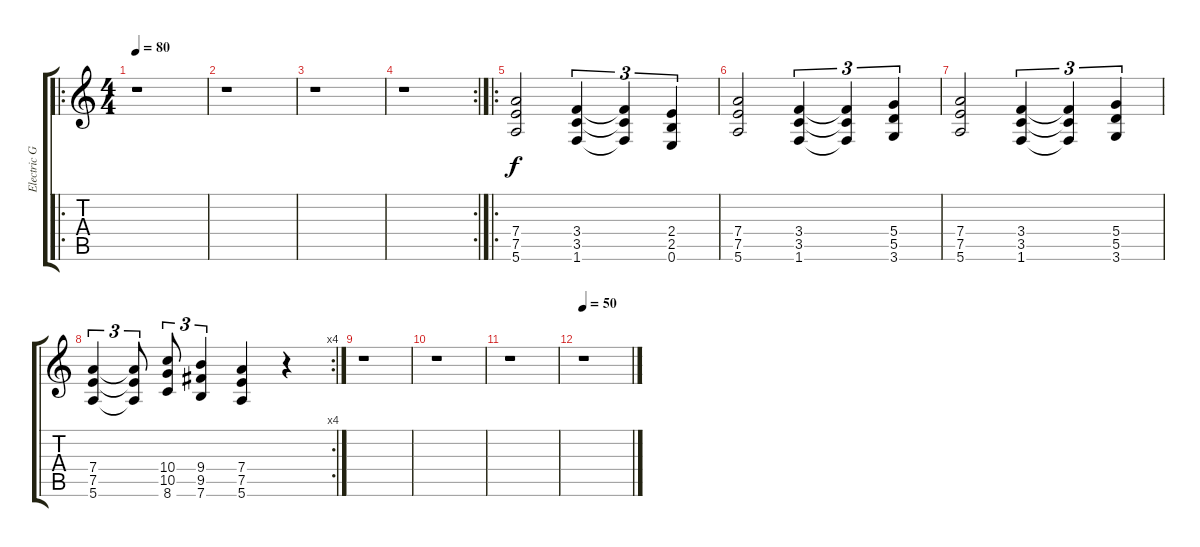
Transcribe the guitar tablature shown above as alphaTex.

\track ("Electric Guitar" "Electric G") {instrument distortionguitar}
\staff {score tabs}
\tuning (E4 B3 G3 D3 A2 E2) {hide}
\ro
\ts (4 4)
\tempo 80
\clef g2
\ks c
r.1{dy f instrument distortionguitar} |
r.1 |
r.1 |
\rc 2
r.1 |
\ro
(7.4 7.5 5.6).2 (3.4 3.5 1.6).4{tu (3 2)} (3.4{t} 3.5{t} 1.6{t}).4{tu (3 2)} (2.4 2.5 0.6).4{tu (3 2)} |
(7.4 7.5 5.6).2 (3.4 3.5 1.6).4{tu (3 2)} (3.4{t} 3.5{t} 1.6{t}).4{tu (3 2)} (5.4 5.5 3.6).4{tu (3 2)} |
(7.4 7.5 5.6).2 (3.4 3.5 1.6).4{tu (3 2)} (3.4{t} 3.5{t} 1.6{t}).4{tu (3 2)} (5.4 5.5 3.6).4{tu (3 2)} |
\rc 4
(7.4 7.5 5.6).4{tu (3 2)} (7.4{t} 7.5{t} 5.6{t}).8{tu (3 2)} (10.4 10.5 8.6).8{tu (3 2)} (9.4 9.5 7.6).4{tu (3 2)} (7.4 7.5 5.6).4 r.4 |
r.1 |
r.1 |
r.1 |
\tempo 50
r.1
